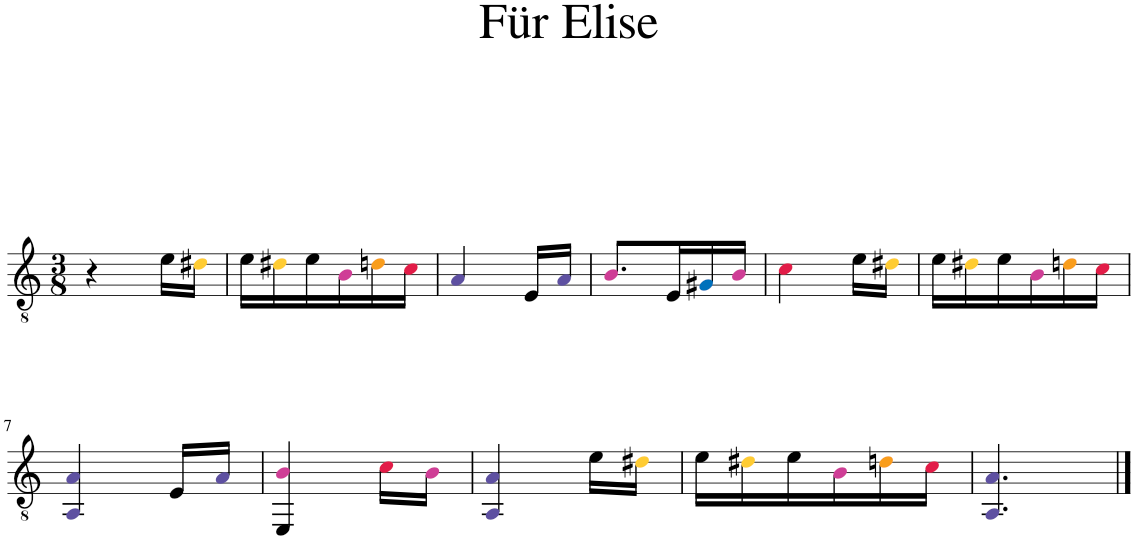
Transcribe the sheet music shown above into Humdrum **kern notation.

**kern
*part1
*staff1
*I"Classical Guitar
*I'Guit.
*clefGv2
*k[]
*M3/8
=1
4r
16e\LL
16d#Xi\JJ
=2
16e\LL
16d#Xi\
16e\
16Bj\
16dnZ\
16cV\JJ
=3
4AN/
16E/LL
16AN/JJ
=4
8.Bj/L
16E/L
16G#Xl/
16Bj/JJ
=5
4cV\
16e\LL
16d#Xi\JJ
=6
16e\LL
16d#Xi\
16e\
16Bj\
16dnZ\
16cV\JJ
!!LO:LB:g=z
=7
4AAN/ 4AN/
16E/LL
16AN/JJ
=8
4EE/ 4Bj/
16cV\LL
16Bj\JJ
=9
4AAN/ 4AN/
16e\LL
16d#Xi\JJ
=10
16e\LL
16d#Xi\
16e\
16Bj\
16dnZ\
16cV\JJ
=11
4.AAN/ 4.AN/
==
*-
